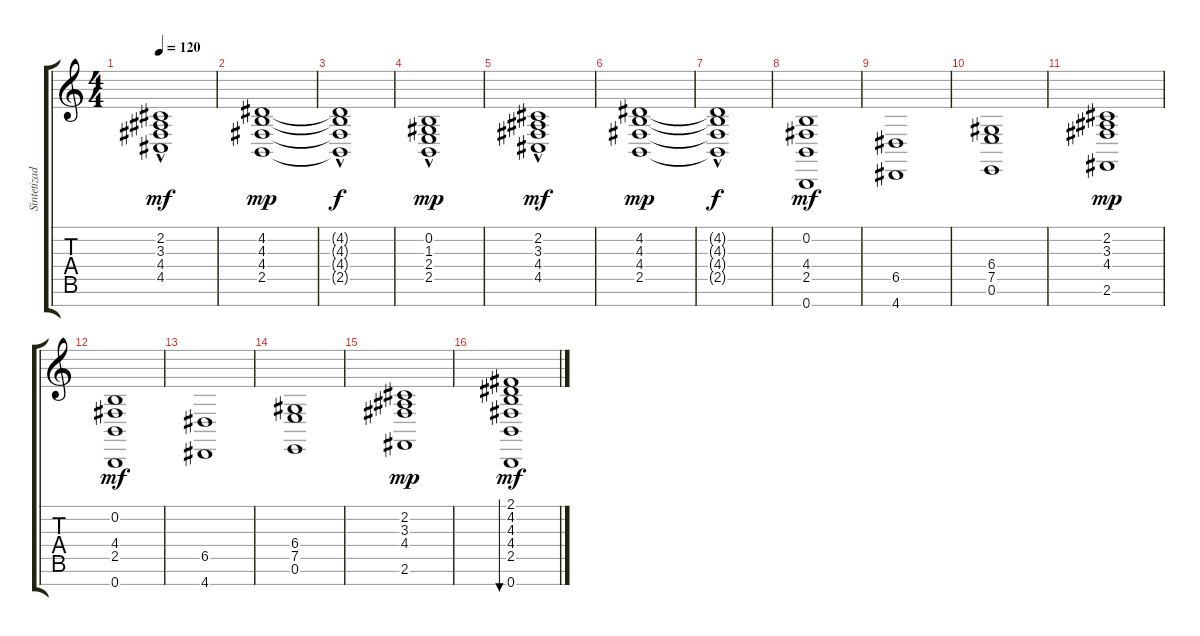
\track ("Sintetizador" "Sintetizad") {instrument pad2warm}
\staff {score tabs}
\tuning (E4 B3 G3 D3 A2 E2 B1) {hide}
\ts (4 4)
\tempo 120
\clef g2
\ks c
(2.2{hac} 3.3{hac} 4.4 4.5).1{dy mf} |
(4.2 4.3 4.4 2.5).1{dy mp} |
(4.2{hac t} 4.3{hac t} 4.4{t} 2.5{t}).1{dy f} |
(0.2{hac} 1.3{hac} 2.4 2.5).1{dy mp} |
(2.2{hac} 3.3{hac} 4.4 4.5).1{dy mf} |
(4.2 4.3 4.4 2.5).1{dy mp} |
(4.2{hac t} 4.3{hac t} 4.4{t} 2.5{t}).1{dy f} |
(0.2 4.4 2.5 0.7).1{dy mf} |
(6.5 4.7).1 |
(6.4 7.5 0.6).1 |
(2.2 3.3 4.4 2.6).1{dy mp} |
(0.2 4.4 2.5 0.7).1{dy mf} |
(6.5 4.7).1 |
(6.4 7.5 0.6).1 |
(2.2 3.3 4.4 2.6).1{dy mp} |
(2.1 4.2 4.3 4.4 2.5 0.7).1{bu 60 dy mf}
